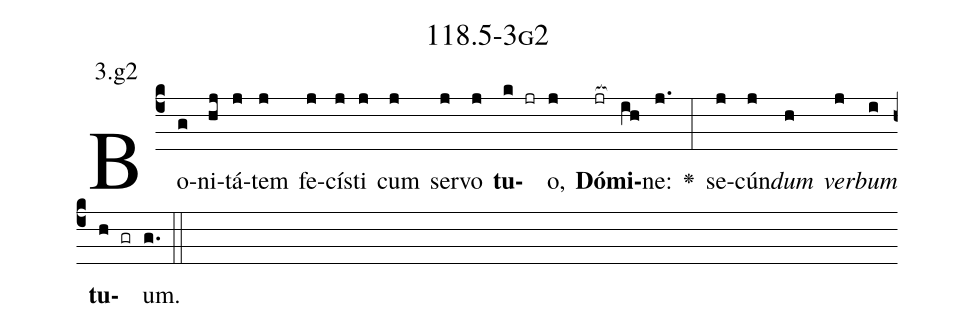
name: 118.5-3g2;
annotation: 3.g2;
%%
(c4)Bo(g)ni(hj)tá(j)tem(j) fe(j)cís(j)ti(j) cum(j) ser(j)vo(j) <b>tu</b>(k jr)o,(j) <b>Dó</b>(jr[ocb:1{])<b>mi</b>(ih[ocb:0}])ne:(j.) <v>\greheightstar</v>(:) se(j)cún(j)<i>dum</i>(h) <i>ver</i>(j)<i>bum</i>(i) <b>tu</b>(h gr)um.(g.) (::)


%E(j) u(h) o(j) u(i) a(h) e.(g.) (::)
